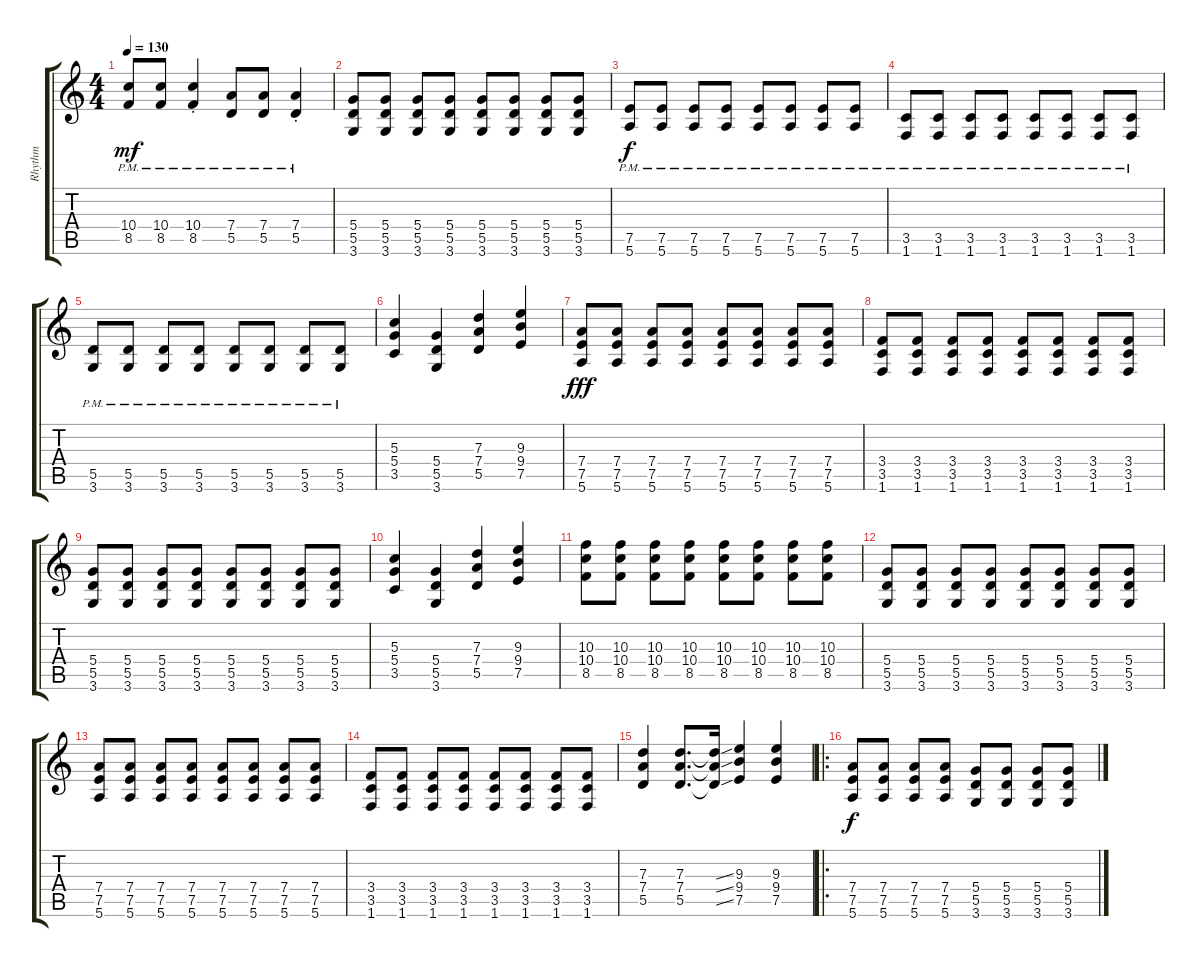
\track ("Rhythm" "Rhythm") {instrument distortionguitar}
\staff {score tabs}
\tuning (E4 B3 G3 D3 A2 E2) {hide}
\ts (4 4)
\tempo 130
\clef g2
\ks c
(10.4{pm} 8.5{pm}).8{dy mf} (10.4{pm} 8.5{pm}).8 (10.4{pm st} 8.5{pm st}).4 (7.4{pm} 5.5{pm}).8 (7.4{pm} 5.5{pm}).8 (7.4{pm st} 5.5{pm st}).4 |
(5.4 5.5 3.6).8 (5.4 5.5 3.6).8 (5.4 5.5 3.6).8 (5.4 5.5 3.6).8 (5.4 5.5 3.6).8 (5.4 5.5 3.6).8 (5.4 5.5 3.6).8 (5.4 5.5 3.6).8 |
(7.5{pm} 5.6{pm}).8{dy f balance 8} (7.5{pm} 5.6{pm}).8 (7.5{pm} 5.6{pm}).8 (7.5{pm} 5.6{pm}).8 (7.5{pm} 5.6{pm}).8 (7.5{pm} 5.6{pm}).8 (7.5{pm} 5.6{pm}).8 (7.5{pm} 5.6{pm}).8 |
(3.5{pm} 1.6{pm}).8 (3.5{pm} 1.6{pm}).8 (3.5{pm} 1.6{pm}).8 (3.5{pm} 1.6{pm}).8 (3.5{pm} 1.6{pm}).8 (3.5{pm} 1.6{pm}).8 (3.5{pm} 1.6{pm}).8 (3.5{pm} 1.6{pm}).8 |
(5.5{pm} 3.6{pm}).8 (5.5{pm} 3.6{pm}).8 (5.5{pm} 3.6{pm}).8 (5.5{pm} 3.6{pm}).8 (5.5{pm} 3.6{pm}).8 (5.5{pm} 3.6{pm}).8 (5.5{pm} 3.6{pm}).8 (5.5{pm} 3.6{pm}).8 |
(5.3 5.4 3.5).4 (5.4 5.5 3.6).4 (7.3 7.4 5.5).4 (9.3 9.4 7.5).4 |
(7.4 7.5 5.6).8{dy fff} (7.4 7.5 5.6).8 (7.4 7.5 5.6).8 (7.4 7.5 5.6).8 (7.4 7.5 5.6).8 (7.4 7.5 5.6).8 (7.4 7.5 5.6).8 (7.4 7.5 5.6).8 |
(3.4 3.5 1.6).8 (3.4 3.5 1.6).8 (3.4 3.5 1.6).8 (3.4 3.5 1.6).8 (3.4 3.5 1.6).8 (3.4 3.5 1.6).8 (3.4 3.5 1.6).8 (3.4 3.5 1.6).8 |
(5.4 5.5 3.6).8 (5.4 5.5 3.6).8 (5.4 5.5 3.6).8 (5.4 5.5 3.6).8 (5.4 5.5 3.6).8 (5.4 5.5 3.6).8 (5.4 5.5 3.6).8 (5.4 5.5 3.6).8 |
(5.3 5.4 3.5).4 (5.4 5.5 3.6).4 (7.3 7.4 5.5).4 (9.3 9.4 7.5).4 |
(10.3 10.4 8.5).8 (10.3 10.4 8.5).8 (10.3 10.4 8.5).8 (10.3 10.4 8.5).8 (10.3 10.4 8.5).8 (10.3 10.4 8.5).8 (10.3 10.4 8.5).8 (10.3 10.4 8.5).8 |
(5.4 5.5 3.6).8 (5.4 5.5 3.6).8 (5.4 5.5 3.6).8 (5.4 5.5 3.6).8 (5.4 5.5 3.6).8 (5.4 5.5 3.6).8 (5.4 5.5 3.6).8 (5.4 5.5 3.6).8 |
(7.4 7.5 5.6).8 (7.4 7.5 5.6).8 (7.4 7.5 5.6).8 (7.4 7.5 5.6).8 (7.4 7.5 5.6).8 (7.4 7.5 5.6).8 (7.4 7.5 5.6).8 (7.4 7.5 5.6).8 |
(3.4 3.5 1.6).8 (3.4 3.5 1.6).8 (3.4 3.5 1.6).8 (3.4 3.5 1.6).8 (3.4 3.5 1.6).8 (3.4 3.5 1.6).8 (3.4 3.5 1.6).8 (3.4 3.5 1.6).8 |
(7.3 7.4 5.5).4 (7.3 7.4 5.5).8{d} (7.3{ss t} 7.4{ss t} 5.5{ss t}).16 (9.3 9.4 7.5).4 (9.3 9.4 7.5).4 |
\ro
(7.4 7.5 5.6).8{dy f balance 0} (7.4 7.5 5.6).8 (7.4 7.5 5.6).8 (7.4 7.5 5.6).8 (5.4 5.5 3.6).8 (5.4 5.5 3.6).8 (5.4 5.5 3.6).8 (5.4 5.5 3.6).8
